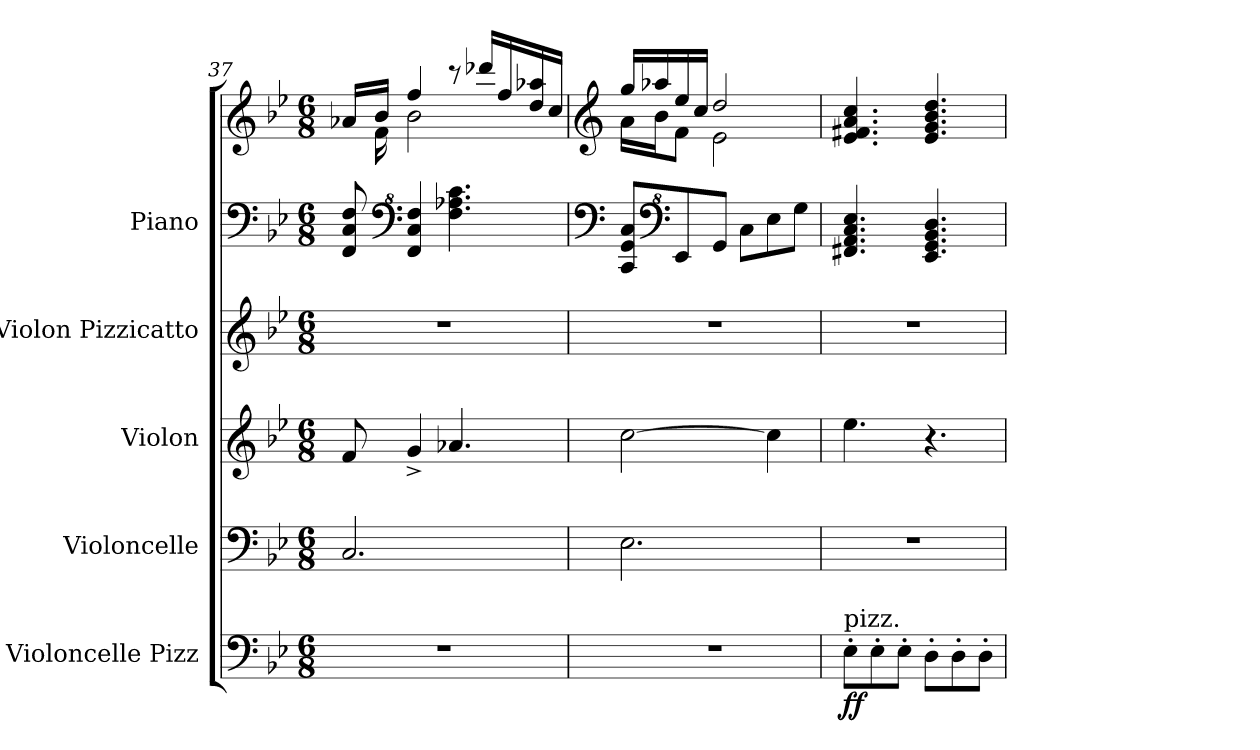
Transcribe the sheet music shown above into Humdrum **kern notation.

**kern	**dynam	**kern	**kern	**kern	**kern	**kern
*part5	*part5	*part4	*part3	*part2	*part1	*part1
*staff6	*staff6	*staff5	*staff4	*staff3	*staff2	*staff1
*I"Violoncelle Pizz	*	*I"Violoncelle	*I"Violon	*I"Violon Pizzicatto	*I"Piano	*
*I'Vlc Pizz	*	*I'Vlc	*I'Vln.	*I'Vln. Pizz.	*I'Pia.	*
*clefF4	*	*clefF4	*clefG2	*clefG2	*clefF4	*clefG2
*k[b-e-]	*	*k[b-e-]	*k[b-e-]	*k[b-e-]	*k[b-e-]	*k[b-e-]
*M6/8	*	*M6/8	*M6/8	*M6/8	*M6/8	*M6/8
=37	=37	=37	=37	=37	=37	=37
*	*	*	*	*	*	*^
2.r	.	2.C/	8f/	2.r	8FF/ 8C/ 8F/	16a-X/LL	16ryy
.	.	.	.	.	.	16b-/JJ	16f\
*	*	*	*	*	*clefF^4	*	*
.	.	.	4g^/	.	4F/ 4c/ 4f/	4ff/	2b-\
.	.	.	4.a-X/	.	4.f\ 4.a-X\ 4.cc\	8r	.
.	.	.	.	.	.	16ddd-X/LL	.
.	.	.	.	.	.	16ff/	.
.	.	.	.	.	.	16dd/ 16aa-X/	8ryy
.	.	.	.	.	.	16cc/JJ	.
=38	=38	=38	=38	=38	=38	=38	=38
*	*	*	*	*	*clefF4	*clefG2	*
2.r	.	2.E-\	[2cc\	2.r	8CC/ 8GG/ 8C/L	16gg/LL	16a\LL
.	.	.	.	.	.	16aa-X/	16b-\J
*	*	*	*	*	*clefF^4	*	*
.	.	.	.	.	8E-/	16ee-/	8f\J
.	.	.	.	.	.	16cc/JJ	.
.	.	.	.	.	8G/J	2dd/	2e-\
.	.	.	.	.	8c\L	.	.
.	.	.	4cc\]	.	8e-\	.	.
.	.	.	.	.	8g\J	.	.
*	*	*	*	*	*	*v	*v
=39	=39	=39	=39	=39	=39	=39
!LO:TX:a:t=pizz.	!	!	!	!	!	!
!	!LO:DY:b	!	!	!	!	!
8E-'\L	ff	2.r	4.ee-\	2.r	4.F#X/ 4.A/ 4.c/ 4.e-/	4.e-/ 4.f#X/ 4.a/ 4.cc/
8E-'\	.	.	.	.	.	.
8E-'\J	.	.	.	.	.	.
8D'\L	.	.	4.r	.	4.E-/ 4.G/ 4.B-/ 4.d/	4.e-/ 4.g/ 4.b-/ 4.dd/
8D'\	.	.	.	.	.	.
8D'\J	.	.	.	.	.	.
=	=	=	=	=	=	=
*-	*-	*-	*-	*-	*-	*-
